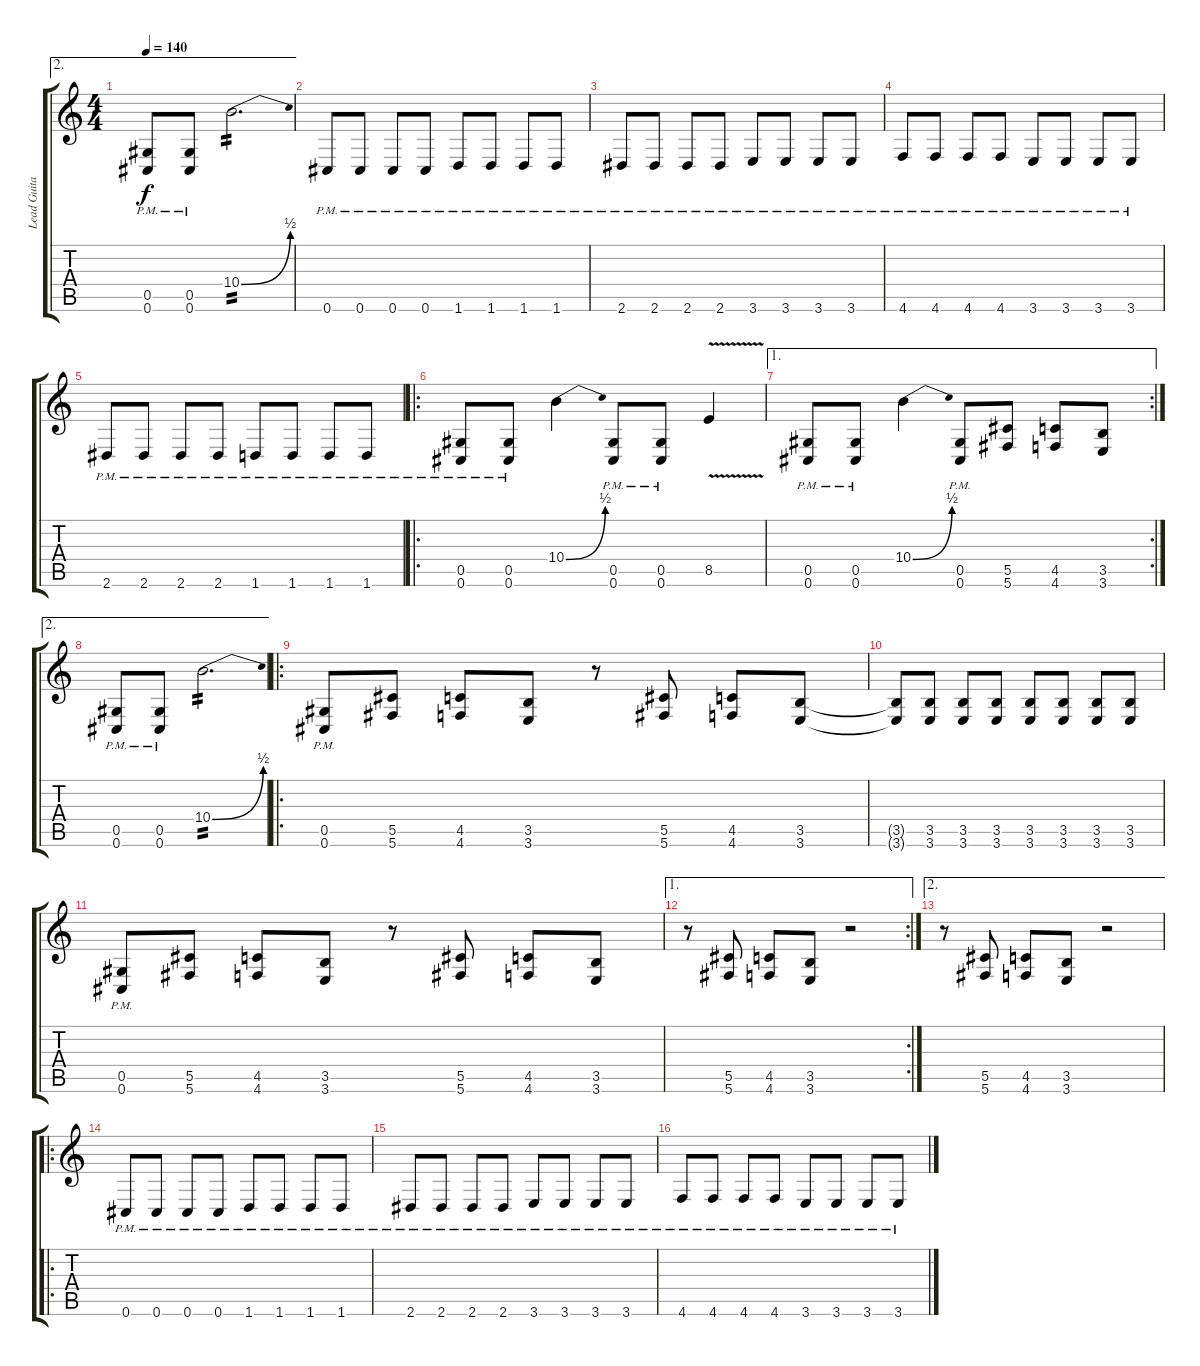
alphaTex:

\track ("Lead Guitar" "Lead Guita") {instrument distortionguitar}
\staff {score tabs}
\tuning (Eb4 Bb3 Gb3 Db3 Ab2 Db2) {hide}
\ae 2
\ts (4 4)
\tempo 140
\clef g2
\ks c
(0.5{pm} 0.6{pm}).8{dy f} (0.5{pm} 0.6{pm}).8 10.4{be (bend 0 0 60 2)}.2{d tp 2} |
0.6{pm}.8 0.6{pm}.8 0.6{pm}.8 0.6{pm}.8 1.6{pm}.8 1.6{pm}.8 1.6{pm}.8 1.6{pm}.8 |
2.6{pm}.8 2.6{pm}.8 2.6{pm}.8 2.6{pm}.8 3.6{pm}.8 3.6{pm}.8 3.6{pm}.8 3.6{pm}.8 |
4.6{pm}.8 4.6{pm}.8 4.6{pm}.8 4.6{pm}.8 3.6{pm}.8 3.6{pm}.8 3.6{pm}.8 3.6{pm}.8 |
2.6{pm}.8 2.6{pm}.8 2.6{pm}.8 2.6{pm}.8 1.6{pm}.8 1.6{pm}.8 1.6{pm}.8 1.6{pm}.8 |
\ro
(0.5{pm} 0.6{pm}).8 (0.5{pm} 0.6{pm}).8 10.4{be (bend 0 0 60 2)}.4 (0.5{pm} 0.6{pm}).8 (0.5{pm} 0.6{pm}).8 8.5{v}.4 |
\ae 1
\rc 2
(0.5{pm} 0.6{pm}).8 (0.5{pm} 0.6{pm}).8 10.4{be (bend 0 0 60 2)}.4 (0.5{pm} 0.6{pm}).8 (5.5 5.6).8 (4.5 4.6).8 (3.5 3.6).8 |
\ae 2
(0.5{pm} 0.6{pm}).8 (0.5{pm} 0.6{pm}).8 10.4{be (bend 0 0 60 2)}.2{d tp 2} |
\ro
(0.5{pm} 0.6{pm}).8 (5.5 5.6).8 (4.5 4.6).8 (3.5 3.6).8 r.8 (5.5 5.6).8 (4.5 4.6).8 (3.5 3.6).8 |
(3.5{t} 3.6{t}).8 (3.5 3.6).8 (3.5 3.6).8 (3.5 3.6).8 (3.5 3.6).8 (3.5 3.6).8 (3.5 3.6).8 (3.5 3.6).8 |
(0.5{pm} 0.6{pm}).8 (5.5 5.6).8 (4.5 4.6).8 (3.5 3.6).8 r.8 (5.5 5.6).8 (4.5 4.6).8 (3.5 3.6).8 |
\ae 1
\rc 2
r.8 (5.5 5.6).8 (4.5 4.6).8 (3.5 3.6).8 r.2 |
\ae 2
r.8 (5.5 5.6).8 (4.5 4.6).8 (3.5 3.6).8 r.2 |
\ro
0.6{pm}.8 0.6{pm}.8 0.6{pm}.8 0.6{pm}.8 1.6{pm}.8 1.6{pm}.8 1.6{pm}.8 1.6{pm}.8 |
2.6{pm}.8 2.6{pm}.8 2.6{pm}.8 2.6{pm}.8 3.6{pm}.8 3.6{pm}.8 3.6{pm}.8 3.6{pm}.8 |
4.6{pm}.8 4.6{pm}.8 4.6{pm}.8 4.6{pm}.8 3.6{pm}.8 3.6{pm}.8 3.6{pm}.8 3.6{pm}.8
